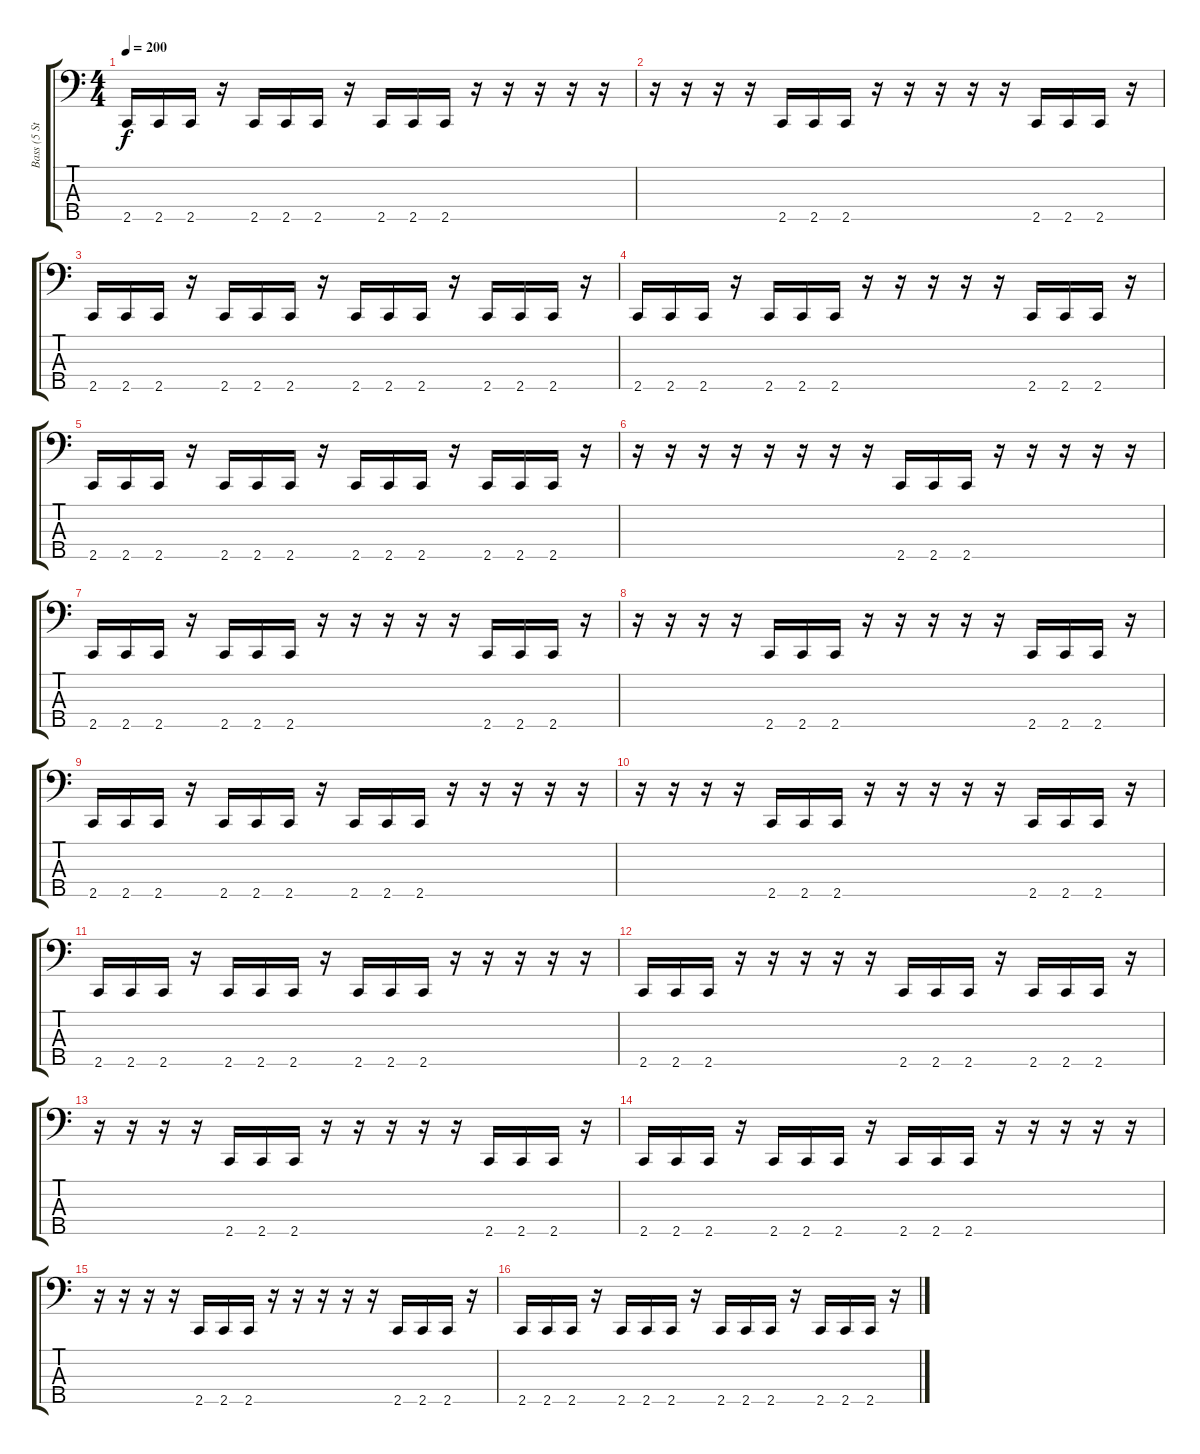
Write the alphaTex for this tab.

\track ("Bass (5 String Bass - A#)" "Bass (5 St") {instrument electricbasspick}
\staff {score tabs}
\tuning (Gb2 Db2 Ab1 Eb1 Bb0) {hide}
\ts (4 4)
\tempo 200
\clef f4
\ks c
2.5.16{dy f} 2.5.16 2.5.16 r.16 2.5.16 2.5.16 2.5.16 r.16 2.5.16 2.5.16 2.5.16 r.16 r.16 r.16 r.16 r.16 |
r.16 r.16 r.16 r.16 2.5.16 2.5.16 2.5.16 r.16 r.16 r.16 r.16 r.16 2.5.16 2.5.16 2.5.16 r.16 |
2.5.16 2.5.16 2.5.16 r.16 2.5.16 2.5.16 2.5.16 r.16 2.5.16 2.5.16 2.5.16 r.16 2.5.16 2.5.16 2.5.16 r.16 |
2.5.16 2.5.16 2.5.16 r.16 2.5.16 2.5.16 2.5.16 r.16 r.16 r.16 r.16 r.16 2.5.16 2.5.16 2.5.16 r.16 |
2.5.16 2.5.16 2.5.16 r.16 2.5.16 2.5.16 2.5.16 r.16 2.5.16 2.5.16 2.5.16 r.16 2.5.16 2.5.16 2.5.16 r.16 |
r.16 r.16 r.16 r.16 r.16 r.16 r.16 r.16 2.5.16 2.5.16 2.5.16 r.16 r.16 r.16 r.16 r.16 |
2.5.16 2.5.16 2.5.16 r.16 2.5.16 2.5.16 2.5.16 r.16 r.16 r.16 r.16 r.16 2.5.16 2.5.16 2.5.16 r.16 |
r.16 r.16 r.16 r.16 2.5.16 2.5.16 2.5.16 r.16 r.16 r.16 r.16 r.16 2.5.16 2.5.16 2.5.16 r.16 |
2.5.16 2.5.16 2.5.16 r.16 2.5.16 2.5.16 2.5.16 r.16 2.5.16 2.5.16 2.5.16 r.16 r.16 r.16 r.16 r.16 |
r.16 r.16 r.16 r.16 2.5.16 2.5.16 2.5.16 r.16 r.16 r.16 r.16 r.16 2.5.16 2.5.16 2.5.16 r.16 |
2.5.16 2.5.16 2.5.16 r.16 2.5.16 2.5.16 2.5.16 r.16 2.5.16 2.5.16 2.5.16 r.16 r.16 r.16 r.16 r.16 |
2.5.16 2.5.16 2.5.16 r.16 r.16 r.16 r.16 r.16 2.5.16 2.5.16 2.5.16 r.16 2.5.16 2.5.16 2.5.16 r.16 |
r.16 r.16 r.16 r.16 2.5.16 2.5.16 2.5.16 r.16 r.16 r.16 r.16 r.16 2.5.16 2.5.16 2.5.16 r.16 |
2.5.16 2.5.16 2.5.16 r.16 2.5.16 2.5.16 2.5.16 r.16 2.5.16 2.5.16 2.5.16 r.16 r.16 r.16 r.16 r.16 |
r.16 r.16 r.16 r.16 2.5.16 2.5.16 2.5.16 r.16 r.16 r.16 r.16 r.16 2.5.16 2.5.16 2.5.16 r.16 |
2.5.16 2.5.16 2.5.16 r.16 2.5.16 2.5.16 2.5.16 r.16 2.5.16 2.5.16 2.5.16 r.16 2.5.16 2.5.16 2.5.16 r.16
